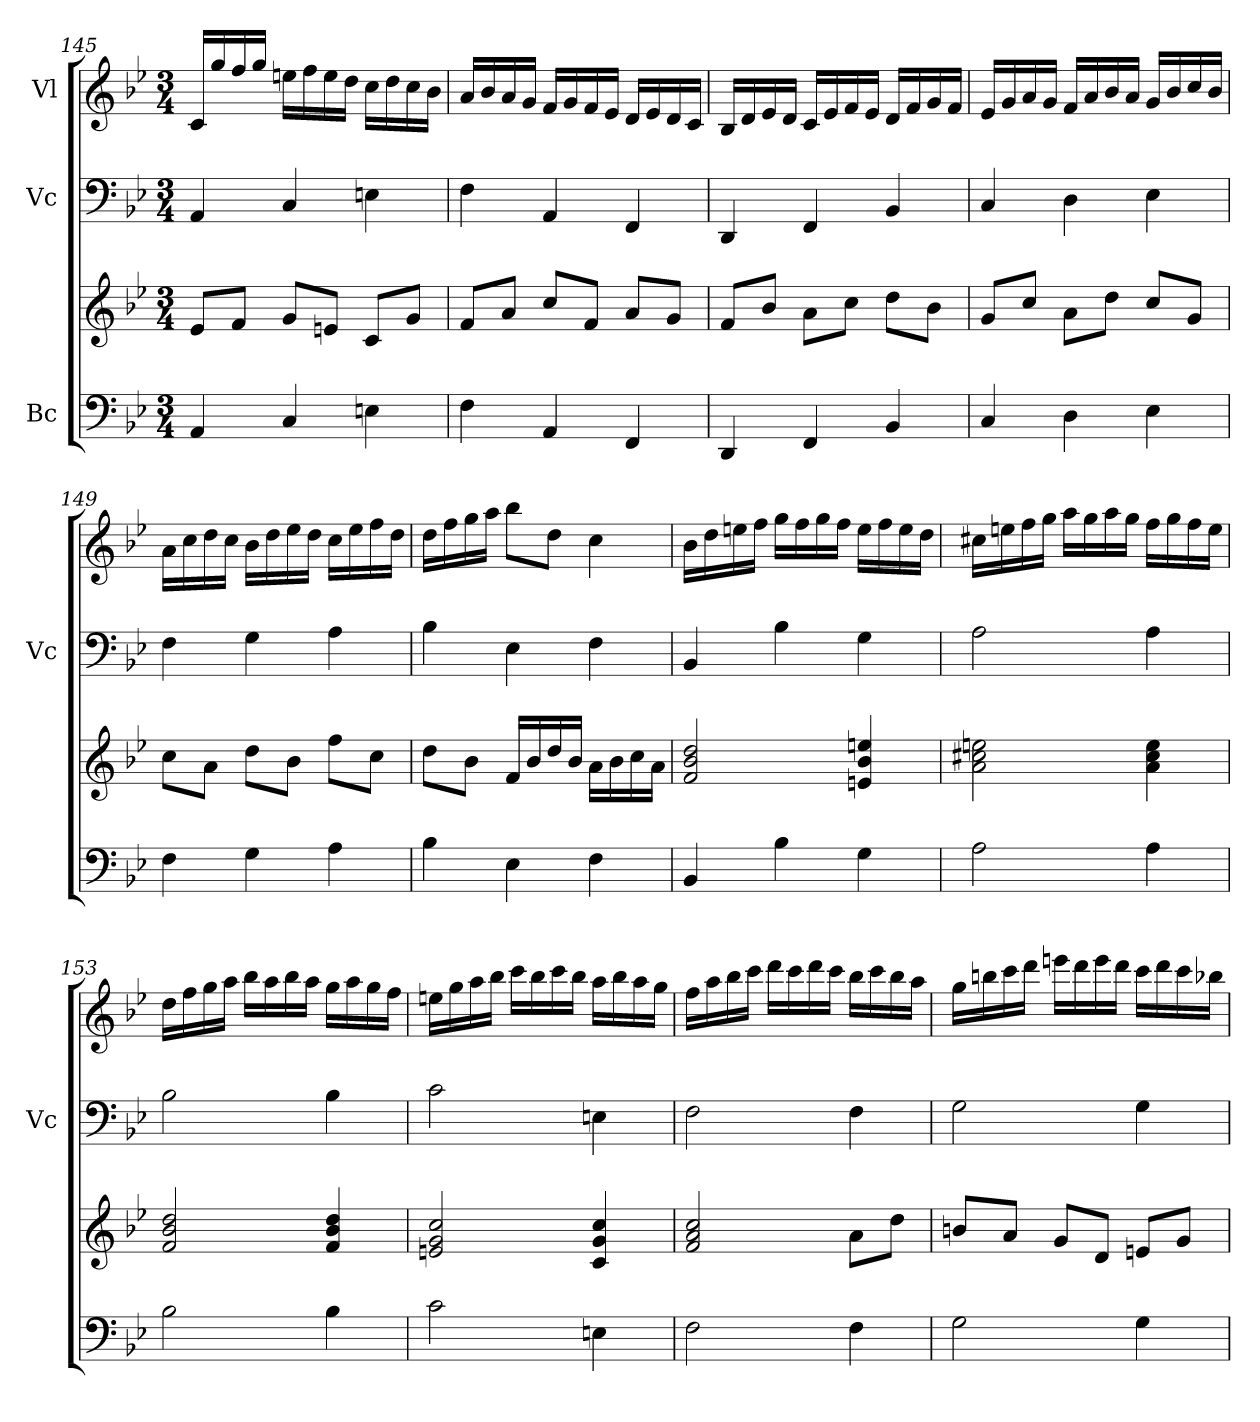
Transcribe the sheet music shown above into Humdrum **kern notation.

**kern	**kern	**kern	**kern
*part3	*part3	*part2	*part1
*staff4	*staff3	*staff2	*staff1
*I"Bc	*	*I"Vc	*I"Vl
*	*	*I'Vc	*
*clefF4	*clefG2	*clefF4	*clefG2
*k[b-e-]	*k[b-e-]	*k[b-e-]	*k[b-e-]
*M3/4	*M3/4	*M3/4	*M3/4
=145	=145	=145	=145
4AA/	8e-/L	4AA/	16c/LL
.	.	.	16gg/
.	8f/J	.	16ff/
.	.	.	16gg/JJ
4C/	8g/L	4C/	16een\LL
.	.	.	16ff\
.	8en/J	.	16ee\
.	.	.	16dd\JJ
4En\	8c/L	4En\	16cc\LL
.	.	.	16dd\
.	8g/J	.	16cc\
.	.	.	16b-\JJ
=146	=146	=146	=146
4F\	8f/L	4F\	16a/LL
.	.	.	16b-/
.	8a/J	.	16a/
.	.	.	16g/JJ
4AA/	8cc/L	4AA/	16f/LL
.	.	.	16g/
.	8f/J	.	16f/
.	.	.	16e-/JJ
4FF/	8a/L	4FF/	16d/LL
.	.	.	16e-/
.	8g/J	.	16d/
.	.	.	16c/JJ
=147	=147	=147	=147
4DD/	8f/L	4DD/	16B-/LL
.	.	.	16d/
.	8b-/J	.	16e-/
.	.	.	16d/JJ
4FF/	8a\L	4FF/	16c/LL
.	.	.	16e-/
.	8cc\J	.	16f/
.	.	.	16e-/JJ
4BB-/	8dd\L	4BB-/	16d/LL
.	.	.	16f/
.	8b-\J	.	16g/
.	.	.	16f/JJ
=148	=148	=148	=148
4C/	8g/L	4C/	16e-/LL
.	.	.	16g/
.	8cc/J	.	16a/
.	.	.	16g/JJ
4D\	8a\L	4D\	16f/LL
.	.	.	16a/
.	8dd\J	.	16b-/
.	.	.	16a/JJ
4E-\	8cc/L	4E-\	16g/LL
.	.	.	16b-/
.	8g/J	.	16cc/
.	.	.	16b-/JJ
!!LO:LB:g=z
=149	=149	=149	=149
4F\	8cc\L	4F\	16a\LL
.	.	.	16cc\
.	8a\J	.	16dd\
.	.	.	16cc\JJ
4G\	8dd\L	4G\	16b-\LL
.	.	.	16dd\
.	8b-\J	.	16ee-\
.	.	.	16dd\JJ
4A\	8ff\L	4A\	16cc\LL
.	.	.	16ee-\
.	8cc\J	.	16ff\
.	.	.	16dd\JJ
=150	=150	=150	=150
4B-\	8dd\L	4B-\	16dd\LL
.	.	.	16ff\
.	8b-\J	.	16gg\
.	.	.	16aa\JJ
4E-\	16f/LL	4E-\	8bb-\L
.	16b-/	.	.
.	16dd/	.	8dd\J
.	16b-/JJ	.	.
4F\	16a\LL	4F\	4cc\
.	16b-\	.	.
.	16cc\	.	.
.	16a\JJ	.	.
=151	=151	=151	=151
4BB-/	2f/ 2b-/ 2dd/	4BB-/	16b-\LL
.	.	.	16dd\
.	.	.	16een\
.	.	.	16ff\JJ
4B-\	.	4B-\	16gg\LL
.	.	.	16ff\
.	.	.	16gg\
.	.	.	16ff\JJ
4G\	4en/ 4b-/ 4een/	4G\	16ee\LL
.	.	.	16ff\
.	.	.	16ee\
.	.	.	16dd\JJ
=152	=152	=152	=152
2A\	2a\ 2cc#X\ 2een\	2A\	16cc#X\LL
.	.	.	16een\
.	.	.	16ff\
.	.	.	16gg\JJ
.	.	.	16aa\LL
.	.	.	16gg\
.	.	.	16aa\
.	.	.	16gg\JJ
4A\	4a\ 4cc#\ 4ee\	4A\	16ff\LL
.	.	.	16gg\
.	.	.	16ff\
.	.	.	16ee\JJ
!!LO:LB:g=z
=153	=153	=153	=153
2B-\	2f/ 2b-/ 2dd/	2B-\	16dd\LL
.	.	.	16ff\
.	.	.	16gg\
.	.	.	16aa\JJ
.	.	.	16bb-\LL
.	.	.	16aa\
.	.	.	16bb-\
.	.	.	16aa\JJ
4B-\	4f/ 4b-/ 4dd/	4B-\	16gg\LL
.	.	.	16aa\
.	.	.	16gg\
.	.	.	16ff\JJ
=154	=154	=154	=154
2c\	2en/ 2g/ 2cc/	2c\	16een\LL
.	.	.	16gg\
.	.	.	16aa\
.	.	.	16bb-\JJ
.	.	.	16ccc\LL
.	.	.	16bb-\
.	.	.	16ccc\
.	.	.	16bb-\JJ
4En\	4c/ 4g/ 4cc/	4En\	16aa\LL
.	.	.	16bb-\
.	.	.	16aa\
.	.	.	16gg\JJ
=155	=155	=155	=155
2F\	2f/ 2a/ 2cc/	2F\	16ff\LL
.	.	.	16aa\
.	.	.	16bb-\
.	.	.	16ccc\JJ
.	.	.	16ddd\LL
.	.	.	16ccc\
.	.	.	16ddd\
.	.	.	16ccc\JJ
4F\	8a\L	4F\	16bb-\LL
.	.	.	16ccc\
.	8dd\J	.	16bb-\
.	.	.	16aa\JJ
!!LO:PB:g=z
=156	=156	=156	=156
2G\	8bn/L	2G\	16gg\LL
.	.	.	16bbn\
.	8a/J	.	16ccc\
.	.	.	16ddd\JJ
.	8g/L	.	16eeen\LL
.	.	.	16ddd\
.	8d/J	.	16eee\
.	.	.	16ddd\JJ
4G\	8en/L	4G\	16ccc\LL
.	.	.	16ddd\
.	8g/J	.	16ccc\
.	.	.	16bb-X\JJ
=	=	=	=
*-	*-	*-	*-
